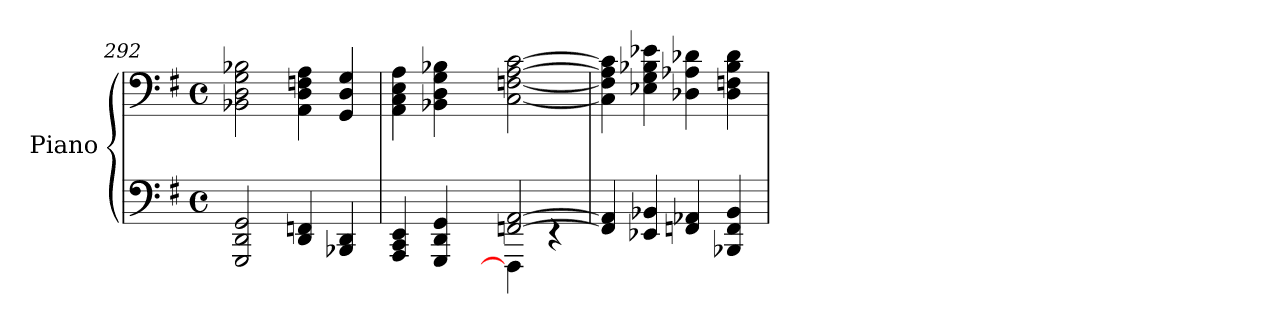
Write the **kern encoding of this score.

**kern	**kern
*part1	*part1
*staff2	*staff1
*I"Piano	*
*I'Pno.	*
*clefF4	*clefF4
*k[f#]	*k[f#]
*M4/4	*M4/4
*met(c)	*met(c)
=292	=292
2GGG/ 2DD/ 2GG/	2BB-X\ 2D\ 2G\ 2B-X\
4DD/ 4FFn/	4AA\ 4D\ 4Fn\ 4A\
4BBB-X/ 4DD/	4GG/ 4D/ 4G/
=293	=293
*^	*
4AAA/ 4CC/ 4EE/	4.ryy	4AA\ 4C\ 4E\ 4A\
4GGG/ 4DD/ 4GG/	.	4BB-X\ 4D\ 4G\ 4B-X\
.	16ryy	.
.	[16FFFn!yy	.
[2FFn/ [2AA/	4FFF:\]	[2C\ [2Fn\ [2A\ [2c\
.	4rEE	.
*v	*v	*
=294	=294
4FF/] 4AA/]	4C\] 4F\] 4A\] 4c\]
4EE-X/ 4BB-X/	4E-X\ 4G\ 4B-X\ 4e-X\
4FFn/ 4AA-X/	4D-X\ 4A-X\ 4d-X\
4BBB-X/ 4FF/ 4BB-/	4D-\ 4Fn\ 4B-\ 4d-\
=	=
*-	*-
